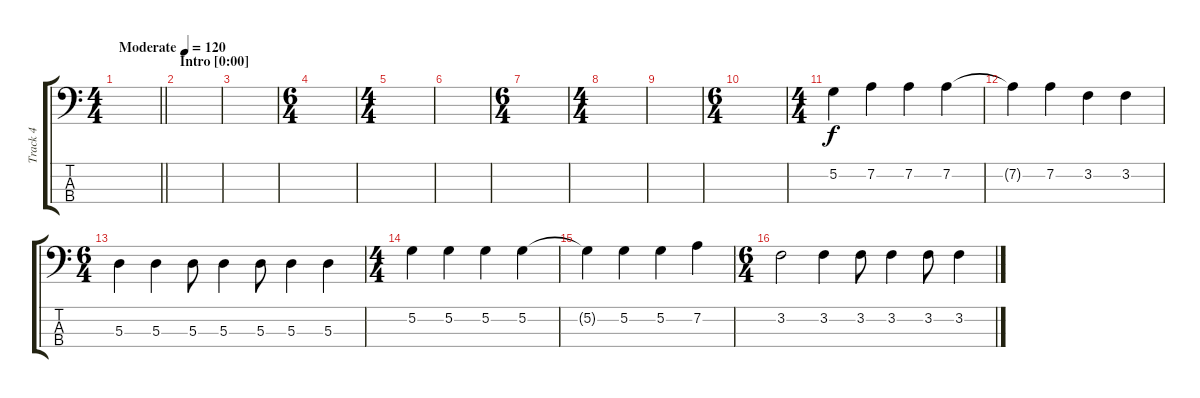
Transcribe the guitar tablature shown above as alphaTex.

\track ("Track 4" "Track 4") {instrument electricbassfinger}
\staff {score tabs}
\tuning (G2 D2 A1 E1) {hide}
\ts (4 4)
\tempo (120 "Moderate")
\clef f4
\barLineRight lightlight
\ks c
|
\section ("" "Intro [0:00]")
|
|
\ts (6 4)
|
\ts (4 4)
|
|
\ts (6 4)
|
\ts (4 4)
|
|
\ts (6 4)
|
\ts (4 4)
5.2.4 7.2.4 7.2.4 7.2.4 |
7.2{t}.4 7.2.4 3.2.4 3.2.4 |
\ts (6 4)
5.3.4 5.3.4 5.3.8 5.3.4 5.3.8 5.3.4 5.3.4 |
\ts (4 4)
5.2.4 5.2.4 5.2.4 5.2.4 |
5.2{t}.4 5.2.4 5.2.4 7.2.4 |
\ts (6 4)
3.2.2 3.2.4 3.2.8 3.2.4 3.2.8 3.2.4
